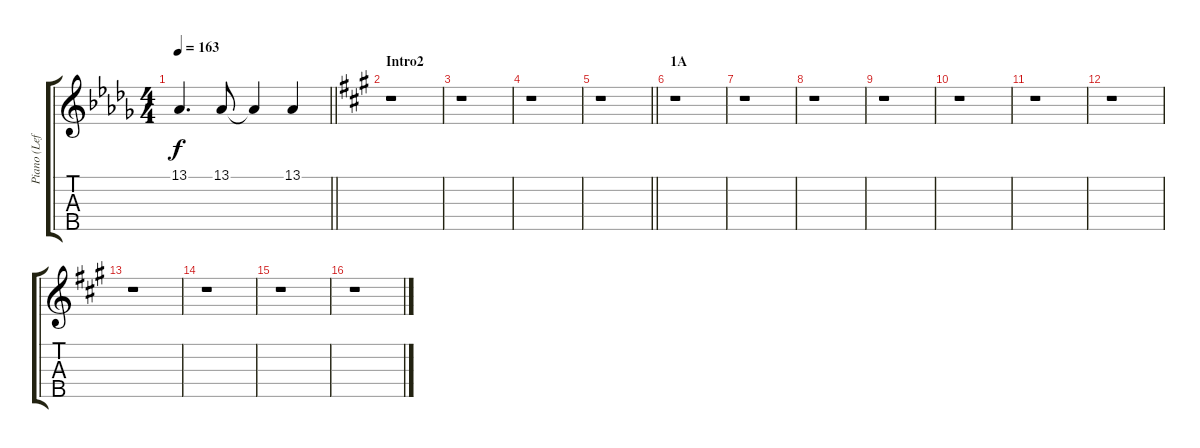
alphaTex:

\track ("Piano (Left Hand)" "Piano (Lef") {instrument acousticgrandpiano}
\staff {score tabs}
\tuning (G3 D3 A2 E2 B1) {hide}
\ts (4 4)
\tempo 163
\clef g2
\barLineRight lightlight
\ks db
13.1.4{d dy f} 13.1.8 13.1{t}.4 13.1.4 |
\section ("" "Intro2")
\ks a
r.1 |
r.1 |
r.1 |
\barLineRight lightlight
r.1 |
\section ("" "1A")
r.1 |
r.1 |
r.1 |
r.1 |
r.1 |
r.1 |
r.1 |
r.1 |
r.1 |
r.1 |
r.1
